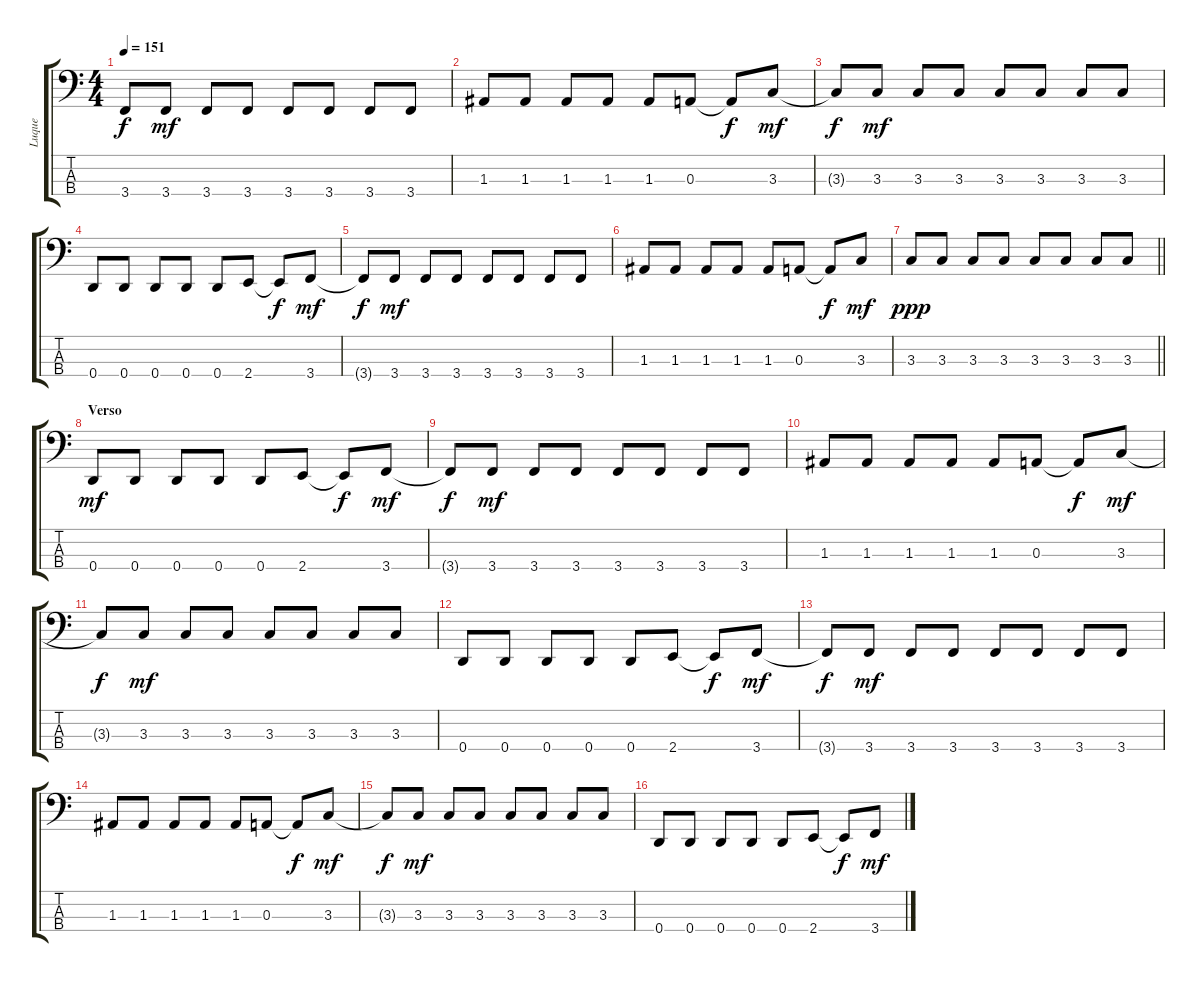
\track ("Luque" "Luque") {instrument electricbassfinger}
\staff {score tabs}
\tuning (G2 D2 A1 D1) {hide}
\ts (4 4)
\tempo 151
\clef f4
\ks c
3.4{t}.8{dy f} 3.4.8{dy mf} 3.4.8 3.4.8 3.4.8 3.4.8 3.4.8 3.4.8 |
1.3.8 1.3.8 1.3.8 1.3.8 1.3.8 0.3.8 0.3{t}.8{dy f} 3.3.8{dy mf} |
3.3{t}.8{dy f} 3.3.8{dy mf} 3.3.8 3.3.8 3.3.8 3.3.8 3.3.8 3.3.8 |
0.4.8 0.4.8 0.4.8 0.4.8 0.4.8 2.4.8 2.4{t}.8{dy f} 3.4.8{dy mf} |
3.4{t}.8{dy f} 3.4.8{dy mf} 3.4.8 3.4.8 3.4.8 3.4.8 3.4.8 3.4.8 |
1.3.8 1.3.8 1.3.8 1.3.8 1.3.8 0.3.8 0.3{t}.8{dy f} 3.3.8{dy mf} |
\barLineRight lightlight
3.3.8{dy ppp} 3.3.8 3.3.8 3.3.8 3.3.8 3.3.8 3.3.8 3.3.8 |
\section ("" "Verso")
0.4.8{dy mf} 0.4.8 0.4.8 0.4.8 0.4.8 2.4.8 2.4{t}.8{dy f} 3.4.8{dy mf} |
3.4{t}.8{dy f} 3.4.8{dy mf} 3.4.8 3.4.8 3.4.8 3.4.8 3.4.8 3.4.8 |
1.3.8 1.3.8 1.3.8 1.3.8 1.3.8 0.3.8 0.3{t}.8{dy f} 3.3.8{dy mf} |
3.3{t}.8{dy f} 3.3.8{dy mf} 3.3.8 3.3.8 3.3.8 3.3.8 3.3.8 3.3.8 |
0.4.8 0.4.8 0.4.8 0.4.8 0.4.8 2.4.8 2.4{t}.8{dy f} 3.4.8{dy mf} |
3.4{t}.8{dy f} 3.4.8{dy mf} 3.4.8 3.4.8 3.4.8 3.4.8 3.4.8 3.4.8 |
1.3.8 1.3.8 1.3.8 1.3.8 1.3.8 0.3.8 0.3{t}.8{dy f} 3.3.8{dy mf} |
3.3{t}.8{dy f} 3.3.8{dy mf} 3.3.8 3.3.8 3.3.8 3.3.8 3.3.8 3.3.8 |
0.4.8 0.4.8 0.4.8 0.4.8 0.4.8 2.4.8 2.4{t}.8{dy f} 3.4.8{dy mf}
